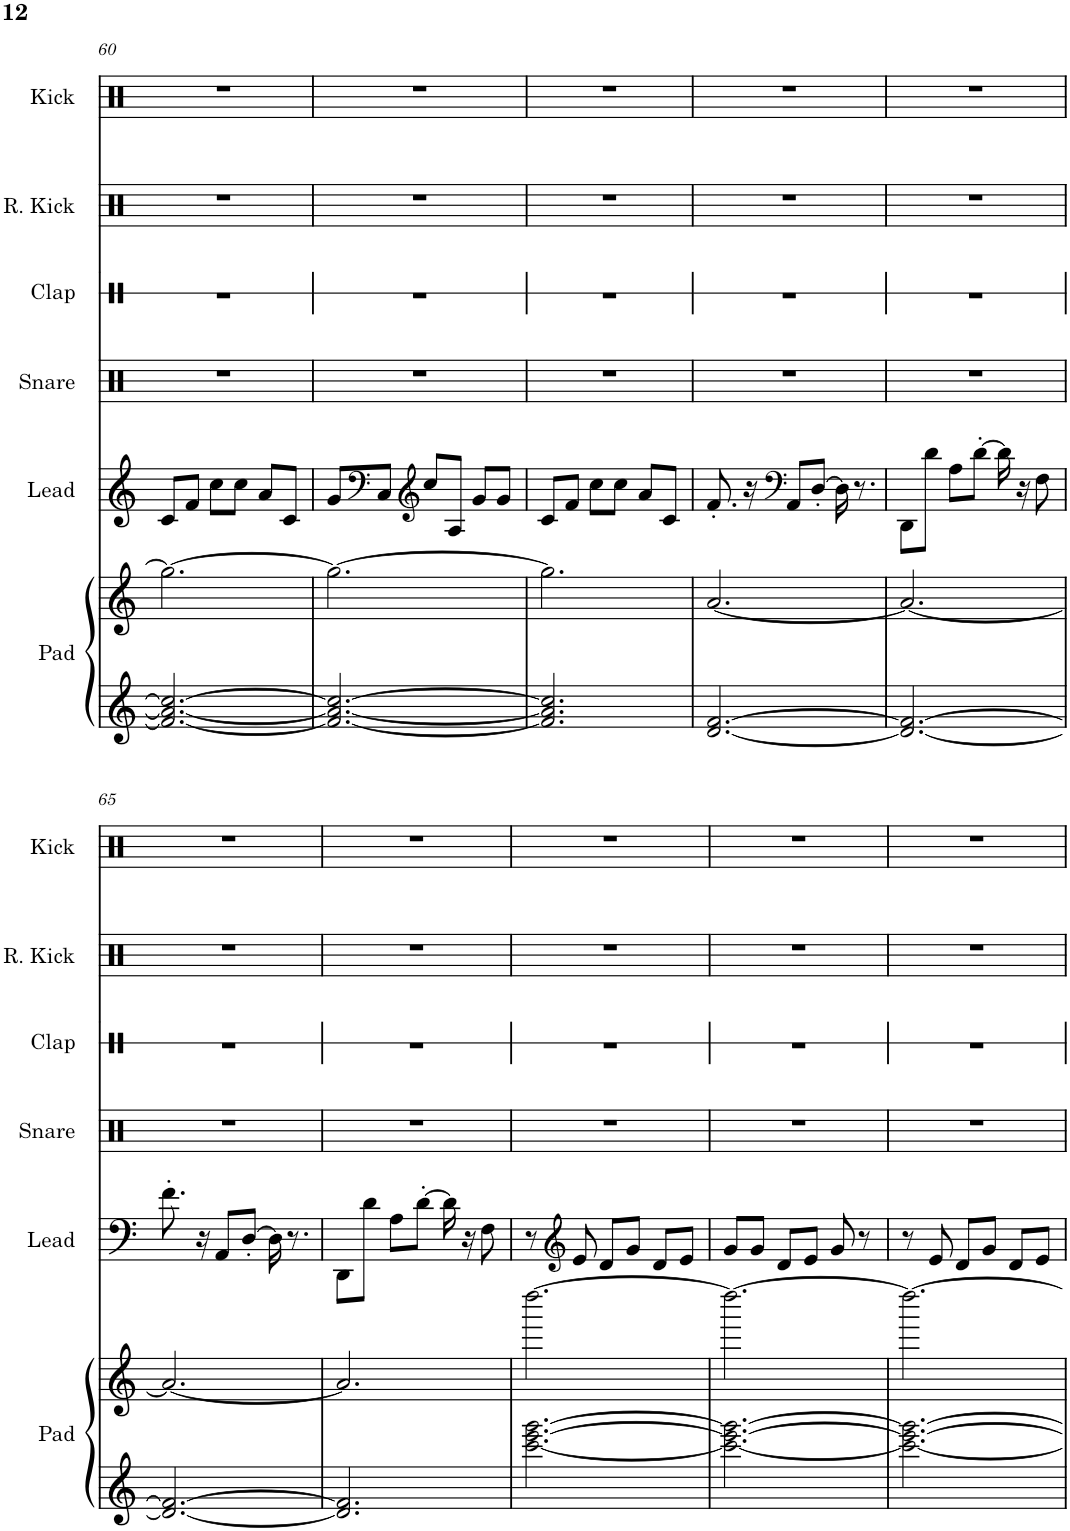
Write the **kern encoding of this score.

**kern	**kern	**kern	**kern	**kern	**kern	**kern
*part6	*part6	*part5	*part4	*part3	*part2	*part1
*staff7	*staff6	*staff5	*staff4	*staff3	*staff2	*staff1
*I"Pad	*	*I"Lead	*I"Snare	*I"Clap	*I"Reverb Kick	*I"Kick
*I'Pad	*	*I'Lead	*I'Snare	*I'Clap	*I'R. Kick	*I'Kick
!!LO:PB:g=z
*clefG2	*clefG2	*clefG2	*clefX	*clefX	*clefX	*clefX
*k[]	*k[]	*k[]	*k[]	*k[]	*k[]	*k[]
*M3/4	*M3/4	*M3/4	*M3/4	*M3/4	*M3/4	*M3/4
=60	=60	=60	=60	=60	=60	=60
2.f/_ 2.a/_ 2.cc/_	2.gg\_	8c/L	2.r	2.r	2.r	2.r
.	.	8f/J	.	.	.	.
.	.	8cc\L	.	.	.	.
.	.	8cc\J	.	.	.	.
.	.	8a/L	.	.	.	.
.	.	8c/J	.	.	.	.
=61	=61	=61	=61	=61	=61	=61
2.f/_ 2.a/_ 2.cc/_	2.gg\_	8g/L	2.r	2.r	2.r	2.r
*	*	*clefF4	*	*	*	*
.	.	8C/J	.	.	.	.
*	*	*clefG2	*	*	*	*
.	.	8cc/L	.	.	.	.
.	.	8A/J	.	.	.	.
.	.	8g/L	.	.	.	.
.	.	8g/J	.	.	.	.
=62	=62	=62	=62	=62	=62	=62
2.f/] 2.a/] 2.cc/]	2.gg\]	8c/L	2.r	2.r	2.r	2.r
.	.	8f/J	.	.	.	.
.	.	8cc\L	.	.	.	.
.	.	8cc\J	.	.	.	.
.	.	8a/L	.	.	.	.
.	.	8c/J	.	.	.	.
=63	=63	=63	=63	=63	=63	=63
[2.d/ [2.f/	[2.a/	8.f'/	2.r	2.r	2.r	2.r
.	.	16r	.	.	.	.
*	*	*clefF4	*	*	*	*
.	.	8AA/L	.	.	.	.
.	.	[8D'/J	.	.	.	.
.	.	16D\]	.	.	.	.
.	.	8.r	.	.	.	.
=64	=64	=64	=64	=64	=64	=64
2.d/_ 2.f/_	2.a/_	8DD\L	2.r	2.r	2.r	2.r
.	.	8d\J	.	.	.	.
.	.	8A\L	.	.	.	.
.	.	[8d'\J	.	.	.	.
.	.	16d\]	.	.	.	.
.	.	16r	.	.	.	.
.	.	8F\	.	.	.	.
!!LO:LB:g=z
=65	=65	=65	=65	=65	=65	=65
2.d/_ 2.f/_	2.a/_	8.f'\	2.r	2.r	2.r	2.r
.	.	16r	.	.	.	.
.	.	8AA/L	.	.	.	.
.	.	[8D'/J	.	.	.	.
.	.	16D\]	.	.	.	.
.	.	8.r	.	.	.	.
=66	=66	=66	=66	=66	=66	=66
2.d/] 2.f/]	2.a/]	8DD\L	2.r	2.r	2.r	2.r
.	.	8d\J	.	.	.	.
.	.	8A\L	.	.	.	.
.	.	[8d'\J	.	.	.	.
.	.	16d\]	.	.	.	.
.	.	16r	.	.	.	.
.	.	8F\	.	.	.	.
=67	=67	=67	=67	=67	=67	=67
[2.ccc\ [2.eee\ [2.ggg\	[2.dddd\	8r	2.r	2.r	2.r	2.r
*	*	*clefG2	*	*	*	*
.	.	8e/	.	.	.	.
.	.	8d/L	.	.	.	.
.	.	8g/J	.	.	.	.
.	.	8d/L	.	.	.	.
.	.	8e/J	.	.	.	.
=68	=68	=68	=68	=68	=68	=68
2.ccc\_ 2.eee\_ 2.ggg\_	2.dddd\_	8g/L	2.r	2.r	2.r	2.r
.	.	8g/J	.	.	.	.
.	.	8d/L	.	.	.	.
.	.	8e/J	.	.	.	.
.	.	8g/	.	.	.	.
.	.	8r	.	.	.	.
=69	=69	=69	=69	=69	=69	=69
2.ccc\_ 2.eee\_ 2.ggg\_	2.dddd\_	8r	2.r	2.r	2.r	2.r
.	.	8e/	.	.	.	.
.	.	8d/L	.	.	.	.
.	.	8g/J	.	.	.	.
.	.	8d/L	.	.	.	.
.	.	8e/J	.	.	.	.
=	=	=	=	=	=	=
*-	*-	*-	*-	*-	*-	*-
